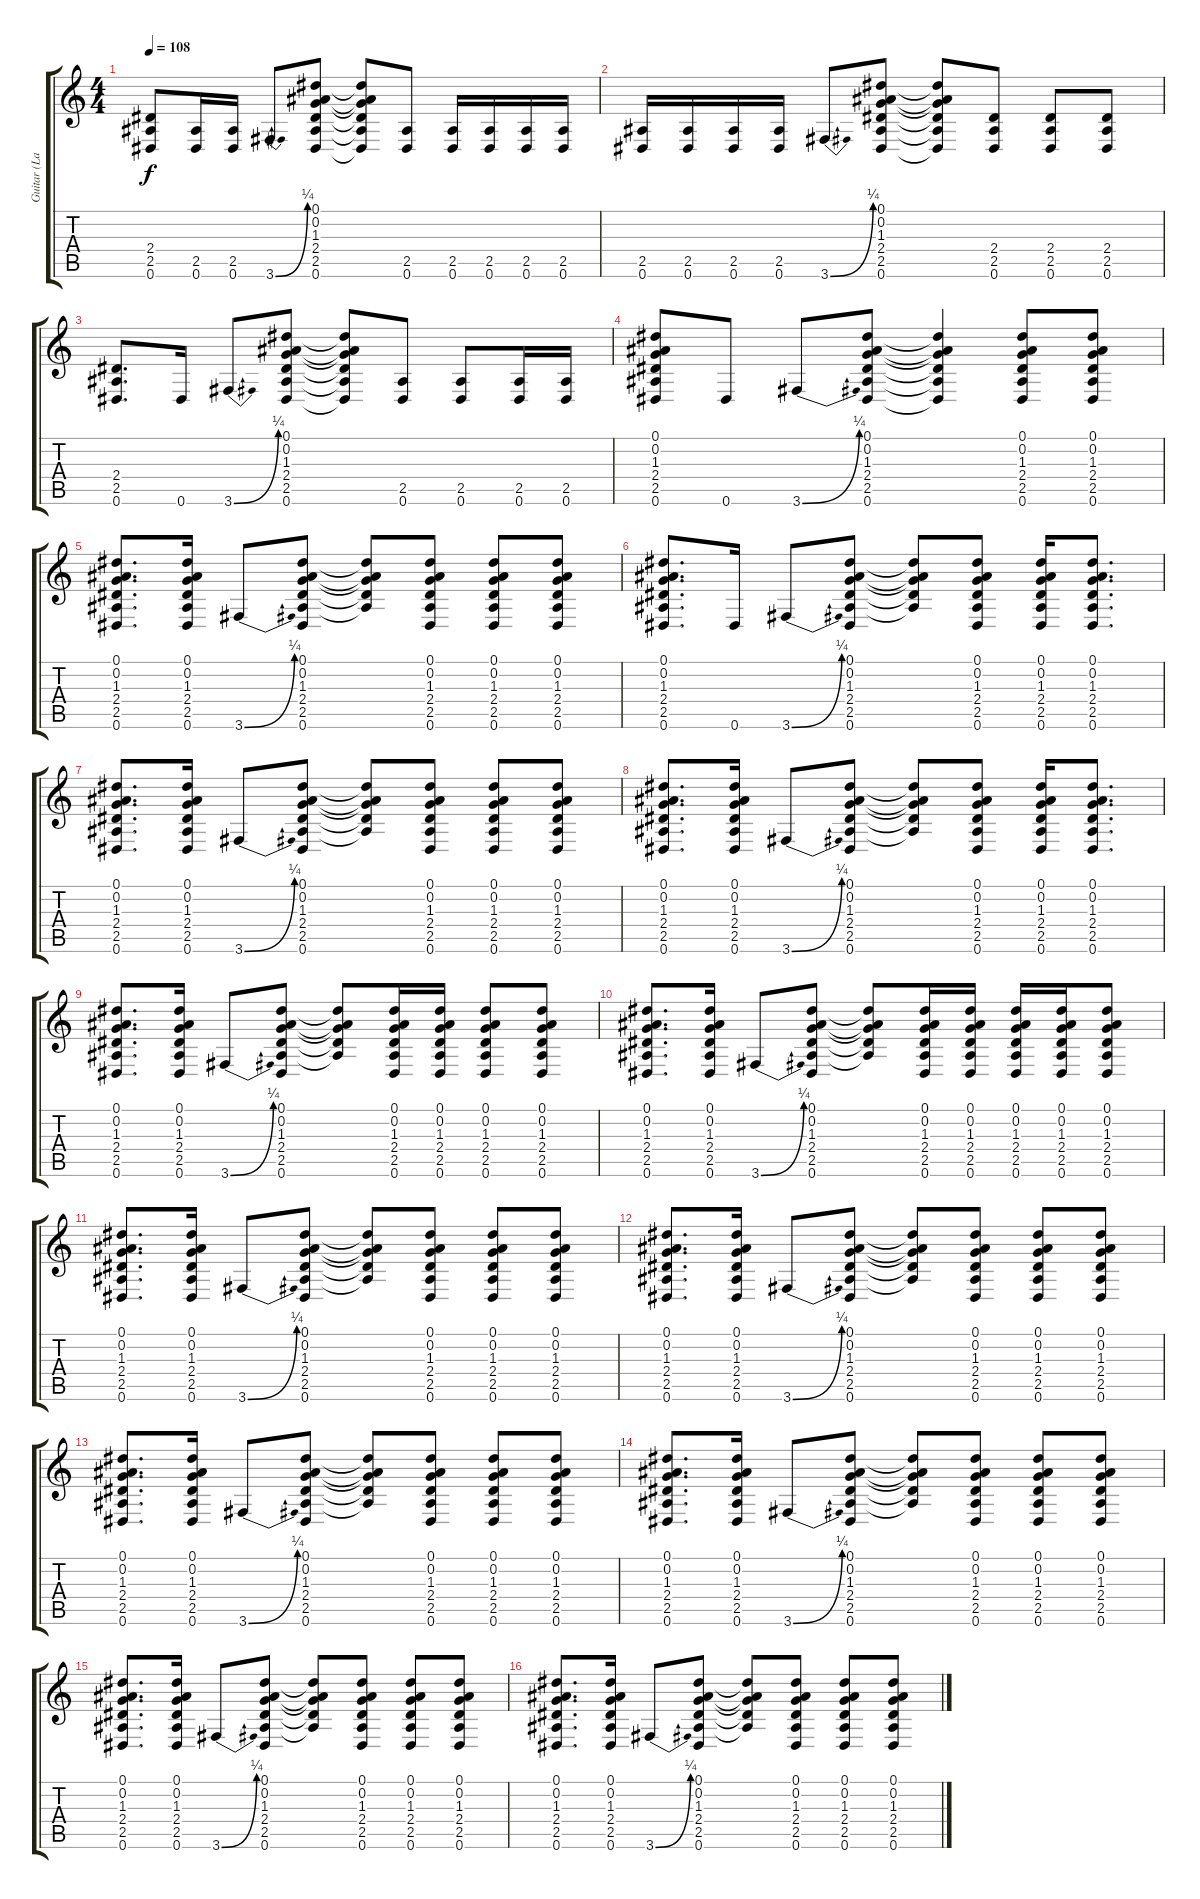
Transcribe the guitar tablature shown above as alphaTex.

\track ("Guitar (Larry Lee)" "Guitar (La") {instrument overdrivenguitar}
\staff {score tabs}
\tuning (Eb4 Bb3 Gb3 Db3 Ab2 Eb2) {hide}
\ts (4 4)
\tempo 108
\clef g2
\ks c
(2.4 2.5 0.6).8{dy f} (2.5 0.6).16 (2.5 0.6).16 3.6{be (bend 0 0 60 1)}.8 (0.1 0.2 1.3 2.4 2.5 0.6).8 (0.1{t} 0.2{t} 1.3{t} 2.4{t} 2.5{t} 0.6{t}).8 (2.5 0.6).8 (2.5 0.6).16 (2.5 0.6).16 (2.5 0.6).16 (2.5 0.6).16 |
(2.5 0.6).16 (2.5 0.6).16 (2.5 0.6).16 (2.5 0.6).16 3.6{be (bend 0 0 60 1)}.8 (0.1 0.2 1.3 2.4 2.5 0.6).8 (0.1{t} 0.2{t} 1.3{t} 2.4{t} 2.5{t} 0.6{t}).8 (2.4 2.5 0.6).8 (2.4 2.5 0.6).8 (2.4 2.5 0.6).8 |
(2.4 2.5 0.6).8{d} 0.6.16 3.6{be (bend 0 0 60 1)}.8 (0.1 0.2 1.3 2.4 2.5 0.6).8 (0.1{t} 0.2{t} 1.3{t} 2.4{t} 2.5{t} 0.6{t}).8 (2.5 0.6).8 (2.5 0.6).8 (2.5 0.6).16 (2.5 0.6).16 |
(0.1 0.2 1.3 2.4 2.5 0.6).8 0.6.8 3.6{be (bend 0 0 60 1)}.8 (0.1 0.2 1.3 2.4 2.5 0.6).8 (0.1{t} 0.2{t} 1.3{t} 2.4{t} 2.5{t} 0.6{t}).4 (0.1 0.2 1.3 2.4 2.5 0.6).8 (0.1 0.2 1.3 2.4 2.5 0.6).8 |
(0.1 0.2 1.3 2.4 2.5 0.6).8{d} (0.1 0.2 1.3 2.4 2.5 0.6).16 3.6{be (bend 0 0 60 1)}.8 (0.1 0.2 1.3 2.4 2.5 0.6).8 (0.1{t} 0.2{t} 1.3{t} 2.4{t} 2.5{t}).8 (0.1 0.2 1.3 2.4 2.5 0.6).8 (0.1 0.2 1.3 2.4 2.5 0.6).8 (0.1 0.2 1.3 2.4 2.5 0.6).8 |
(0.1 0.2 1.3 2.4 2.5 0.6).8{d} 0.6.16 3.6{be (bend 0 0 60 1)}.8 (0.1 0.2 1.3 2.4 2.5 0.6).8 (0.1{t} 0.2{t} 1.3{t} 2.4{t} 2.5{t}).8 (0.1 0.2 1.3 2.4 2.5 0.6).8 (0.1 0.2 1.3 2.4 2.5 0.6).16 (0.1 0.2 1.3 2.4 2.5 0.6).8{d} |
(0.1 0.2 1.3 2.4 2.5 0.6).8{d} (0.1 0.2 1.3 2.4 2.5 0.6).16 3.6{be (bend 0 0 60 1)}.8 (0.1 0.2 1.3 2.4 2.5 0.6).8 (0.1{t} 0.2{t} 1.3{t} 2.4{t} 2.5{t}).8 (0.1 0.2 1.3 2.4 2.5 0.6).8 (0.1 0.2 1.3 2.4 2.5 0.6).8 (0.1 0.2 1.3 2.4 2.5 0.6).8 |
(0.1 0.2 1.3 2.4 2.5 0.6).8{d} (0.1 0.2 1.3 2.4 2.5 0.6).16 3.6{be (bend 0 0 60 1)}.8 (0.1 0.2 1.3 2.4 2.5 0.6).8 (0.1{t} 0.2{t} 1.3{t} 2.4{t} 2.5{t}).8 (0.1 0.2 1.3 2.4 2.5 0.6).8 (0.1 0.2 1.3 2.4 2.5 0.6).16 (0.1 0.2 1.3 2.4 2.5 0.6).8{d} |
(0.1 0.2 1.3 2.4 2.5 0.6).8{d} (0.1 0.2 1.3 2.4 2.5 0.6).16 3.6{be (bend 0 0 60 1)}.8 (0.1 0.2 1.3 2.4 2.5 0.6).8 (0.1{t} 0.2{t} 1.3{t} 2.4{t} 2.5{t}).8 (0.1 0.2 1.3 2.4 2.5 0.6).16 (0.1 0.2 1.3 2.4 2.5 0.6).16 (0.1 0.2 1.3 2.4 2.5 0.6).8 (0.1 0.2 1.3 2.4 2.5 0.6).8 |
(0.1 0.2 1.3 2.4 2.5 0.6).8{d} (0.1 0.2 1.3 2.4 2.5 0.6).16 3.6{be (bend 0 0 60 1)}.8 (0.1 0.2 1.3 2.4 2.5 0.6).8 (0.1{t} 0.2{t} 1.3{t} 2.4{t} 2.5{t}).8 (0.1 0.2 1.3 2.4 2.5 0.6).16 (0.1 0.2 1.3 2.4 2.5 0.6).16 (0.1 0.2 1.3 2.4 2.5 0.6).16 (0.1 0.2 1.3 2.4 2.5 0.6).16 (0.1 0.2 1.3 2.4 2.5 0.6).8 |
(0.1 0.2 1.3 2.4 2.5 0.6).8{d} (0.1 0.2 1.3 2.4 2.5 0.6).16 3.6{be (bend 0 0 60 1)}.8 (0.1 0.2 1.3 2.4 2.5 0.6).8 (0.1{t} 0.2{t} 1.3{t} 2.4{t} 2.5{t}).8 (0.1 0.2 1.3 2.4 2.5 0.6).8 (0.1 0.2 1.3 2.4 2.5 0.6).8 (0.1 0.2 1.3 2.4 2.5 0.6).8 |
(0.1 0.2 1.3 2.4 2.5 0.6).8{d} (0.1 0.2 1.3 2.4 2.5 0.6).16 3.6{be (bend 0 0 60 1)}.8 (0.1 0.2 1.3 2.4 2.5 0.6).8 (0.1{t} 0.2{t} 1.3{t} 2.4{t} 2.5{t}).8 (0.1 0.2 1.3 2.4 2.5 0.6).8 (0.1 0.2 1.3 2.4 2.5 0.6).8 (0.1 0.2 1.3 2.4 2.5 0.6).8 |
(0.1 0.2 1.3 2.4 2.5 0.6).8{d} (0.1 0.2 1.3 2.4 2.5 0.6).16 3.6{be (bend 0 0 60 1)}.8 (0.1 0.2 1.3 2.4 2.5 0.6).8 (0.1{t} 0.2{t} 1.3{t} 2.4{t} 2.5{t}).8 (0.1 0.2 1.3 2.4 2.5 0.6).8 (0.1 0.2 1.3 2.4 2.5 0.6).8 (0.1 0.2 1.3 2.4 2.5 0.6).8 |
(0.1 0.2 1.3 2.4 2.5 0.6).8{d} (0.1 0.2 1.3 2.4 2.5 0.6).16 3.6{be (bend 0 0 60 1)}.8 (0.1 0.2 1.3 2.4 2.5 0.6).8 (0.1{t} 0.2{t} 1.3{t} 2.4{t} 2.5{t}).8 (0.1 0.2 1.3 2.4 2.5 0.6).8 (0.1 0.2 1.3 2.4 2.5 0.6).8 (0.1 0.2 1.3 2.4 2.5 0.6).8 |
(0.1 0.2 1.3 2.4 2.5 0.6).8{d} (0.1 0.2 1.3 2.4 2.5 0.6).16 3.6{be (bend 0 0 60 1)}.8 (0.1 0.2 1.3 2.4 2.5 0.6).8 (0.1{t} 0.2{t} 1.3{t} 2.4{t} 2.5{t}).8 (0.1 0.2 1.3 2.4 2.5 0.6).8 (0.1 0.2 1.3 2.4 2.5 0.6).8 (0.1 0.2 1.3 2.4 2.5 0.6).8 |
(0.1 0.2 1.3 2.4 2.5 0.6).8{d} (0.1 0.2 1.3 2.4 2.5 0.6).16 3.6{be (bend 0 0 60 1)}.8 (0.1 0.2 1.3 2.4 2.5 0.6).8 (0.1{t} 0.2{t} 1.3{t} 2.4{t} 2.5{t}).8 (0.1 0.2 1.3 2.4 2.5 0.6).8 (0.1 0.2 1.3 2.4 2.5 0.6).8 (0.1 0.2 1.3 2.4 2.5 0.6).8
